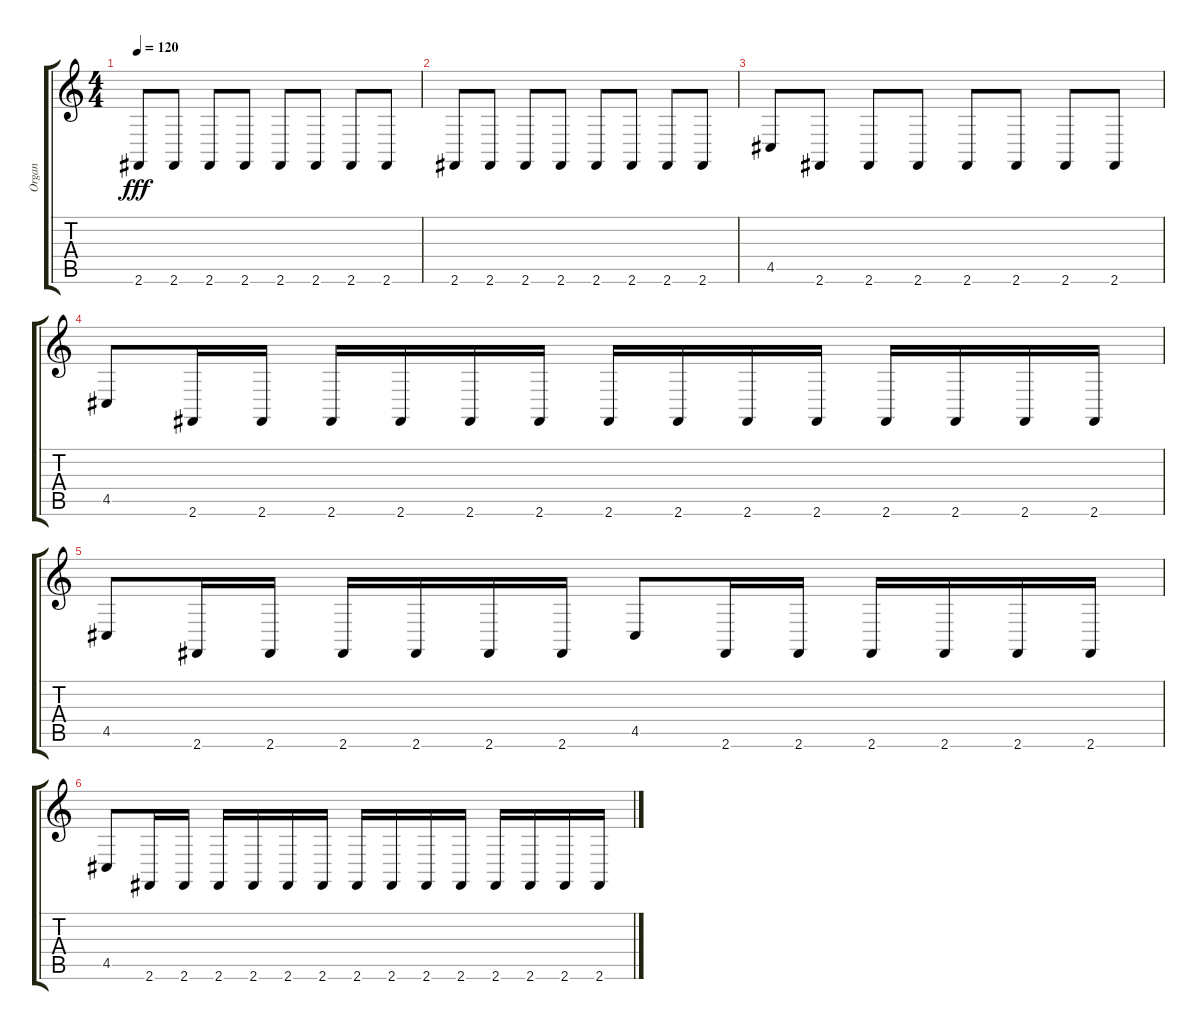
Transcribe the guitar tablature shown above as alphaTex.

\track ("Organ" "Organ") {instrument drawbarorgan}
\staff {score tabs}
\tuning (E4 B3 G3 D3 A2 E2) {hide}
\ts (4 4)
\tempo 120
\clef g2
\ks c
2.6.8{dy fff} 2.6.8 2.6.8 2.6.8 2.6.8 2.6.8 2.6.8 2.6.8 |
2.6.8 2.6.8 2.6.8 2.6.8 2.6.8 2.6.8 2.6.8 2.6.8 |
4.5.8 2.6.8 2.6.8 2.6.8 2.6.8 2.6.8 2.6.8 2.6.8 |
4.5.8{volume 12} 2.6.16 2.6.16 2.6.16 2.6.16 2.6.16 2.6.16 2.6.16 2.6.16 2.6.16 2.6.16 2.6.16 2.6.16 2.6.16 2.6.16 |
4.5.8 2.6.16 2.6.16 2.6.16 2.6.16 2.6.16 2.6.16 4.5.8 2.6.16 2.6.16 2.6.16 2.6.16 2.6.16 2.6.16 |
4.5.8 2.6.16 2.6.16 2.6.16 2.6.16 2.6.16 2.6.16 2.6.16 2.6.16 2.6.16 2.6.16 2.6.16 2.6.16 2.6.16 2.6.16
